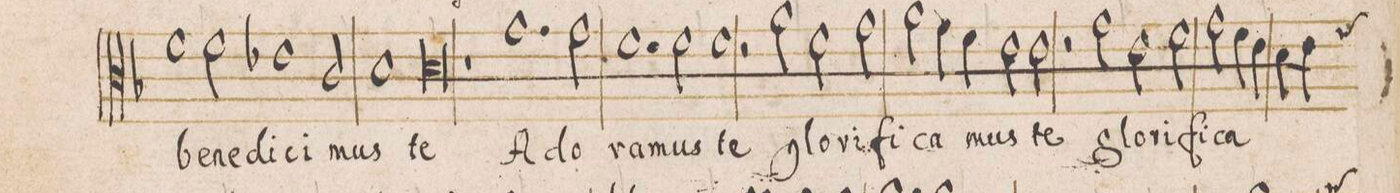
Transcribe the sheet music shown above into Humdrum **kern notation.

**kern	**text
*I"DISCANTVS	*
*clefC3	*
*k[b-]	*
*met(C|)	*
*M2/1	*
1f	be-
=11-	=11-
2f\	-ne-
1e-X	-di-
2c/	-ci-
=12-	=12-
1d	-mus
0d	te
=13-	=13-
1r	.
=14-	=14-
1.g	A-
2g\	-do-
=15-	=15-
1.f	-ra-
2f\	-mus
=16-	=16-
1f	te
2r	.
2a\	glo-
=17-	=17-
2f\	-ri-
2g\	-fi-
2a\	-ca-
4g\	-mus-
4f\	.
=18-	=18-
2e\	.
2e\	-te
2r	.
2g\	glo-
=19-	=19-
2e\	-ri-
2f\	-fi-
2g\	-ca-
4f\	.
4e\	.
=20-	=20-
4d\	.
*custos:f	*
4e\	.
*-	*-
